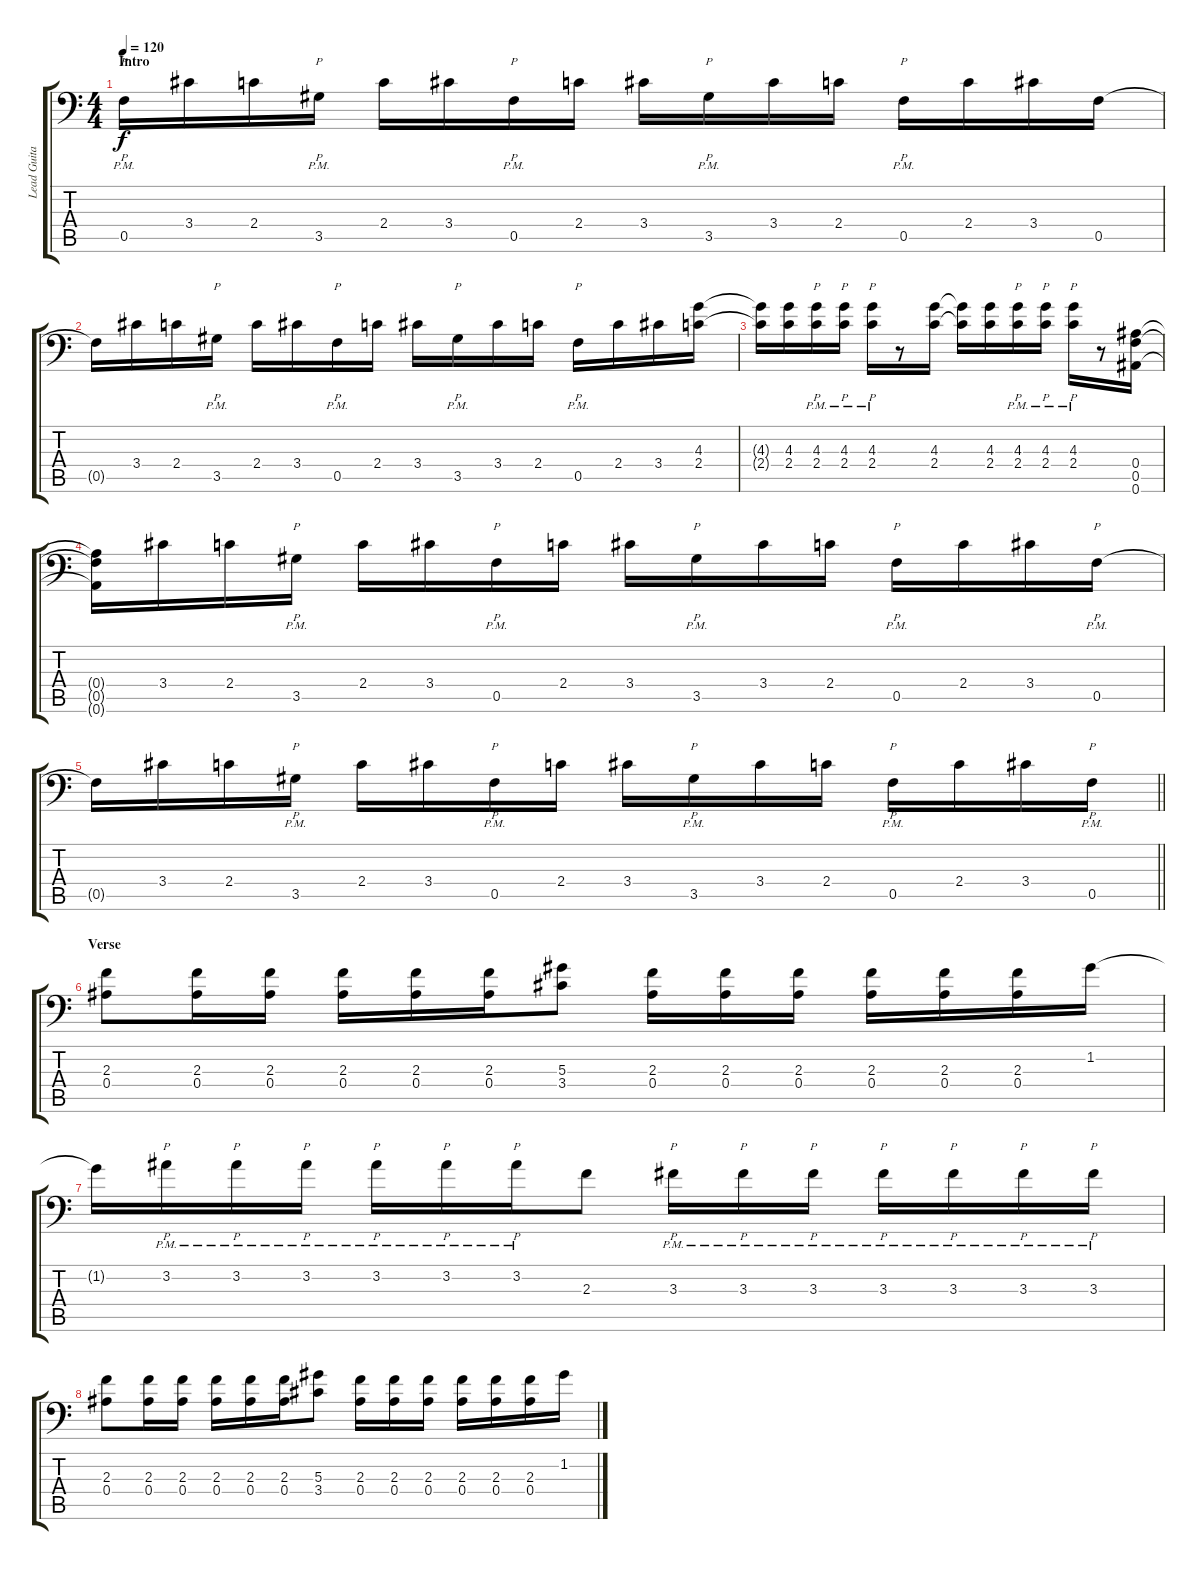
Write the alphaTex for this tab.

\track ("Lead Guitar 2" "Lead Guita") {instrument distortionguitar}
\staff {score tabs}
\tuning (C4 G3 Eb3 Bb2 F2 Bb1) {hide}
\ts (4 4)
\section ("" "Intro")
\tempo 120
\clef f4
\ks c
0.5{pm}.16{p dy f instrument distortionguitar} 3.4.16 2.4.16 3.5{pm}.16{p} 2.4.16 3.4.16 0.5{pm}.16{p} 2.4.16 3.4.16 3.5{pm}.16{p} 3.4.16 2.4.16 0.5{pm}.16{p} 2.4.16 3.4.16 0.5.16 |
0.5{t}.16 3.4.16 2.4.16 3.5{pm}.16{p} 2.4.16 3.4.16 0.5{pm}.16{p} 2.4.16 3.4.16 3.5{pm}.16{p} 3.4.16 2.4.16 0.5{pm}.16{p} 2.4.16 3.4.16 (4.3 2.4).16 |
(4.3{t} 2.4{t}).16 (4.3 2.4).16 (4.3{pm} 2.4{pm}).16{p} (4.3{pm} 2.4{pm}).16{p} (4.3{pm} 2.4{pm}).16{p} r.8 (4.3 2.4).16 (4.3{t} 2.4{t}).16 (4.3 2.4).16 (4.3{pm} 2.4{pm}).16{p} (4.3{pm} 2.4{pm}).16{p} (4.3{pm} 2.4{pm}).16{p} r.8 (0.4 0.5 0.6).16 |
(0.4{t} 0.5{t} 0.6{t}).16 3.4.16 2.4.16 3.5{pm}.16{p} 2.4.16 3.4.16 0.5{pm}.16{p} 2.4.16 3.4.16 3.5{pm}.16{p} 3.4.16 2.4.16 0.5{pm}.16{p} 2.4.16 3.4.16 0.5{pm}.16{p} |
\barLineRight lightlight
0.5{t}.16 3.4.16 2.4.16 3.5{pm}.16{p} 2.4.16 3.4.16 0.5{pm}.16{p} 2.4.16 3.4.16 3.5{pm}.16{p} 3.4.16 2.4.16 0.5{pm}.16{p} 2.4.16 3.4.16 0.5{pm}.16{p} |
\section ("" "Verse")
(2.3 0.4).8 (2.3 0.4).16 (2.3 0.4).16 (2.3 0.4).16 (2.3 0.4).16 (2.3 0.4).16 (5.3 3.4).8 (2.3 0.4).16 (2.3 0.4).16 (2.3 0.4).16 (2.3 0.4).16 (2.3 0.4).16 (2.3 0.4).16 1.2.16 |
1.2{t}.16 3.2{pm}.16{p} 3.2{pm}.16{p} 3.2{pm}.16{p} 3.2{pm}.16{p} 3.2{pm}.16{p} 3.2{pm}.16{p} 2.3.8 3.3{pm}.16{p} 3.3{pm}.16{p} 3.3{pm}.16{p} 3.3{pm}.16{p} 3.3{pm}.16{p} 3.3{pm}.16{p} 3.3{pm}.16{p} |
(2.3 0.4).8 (2.3 0.4).16 (2.3 0.4).16 (2.3 0.4).16 (2.3 0.4).16 (2.3 0.4).16 (5.3 3.4).8 (2.3 0.4).16 (2.3 0.4).16 (2.3 0.4).16 (2.3 0.4).16 (2.3 0.4).16 (2.3 0.4).16 1.2.16
